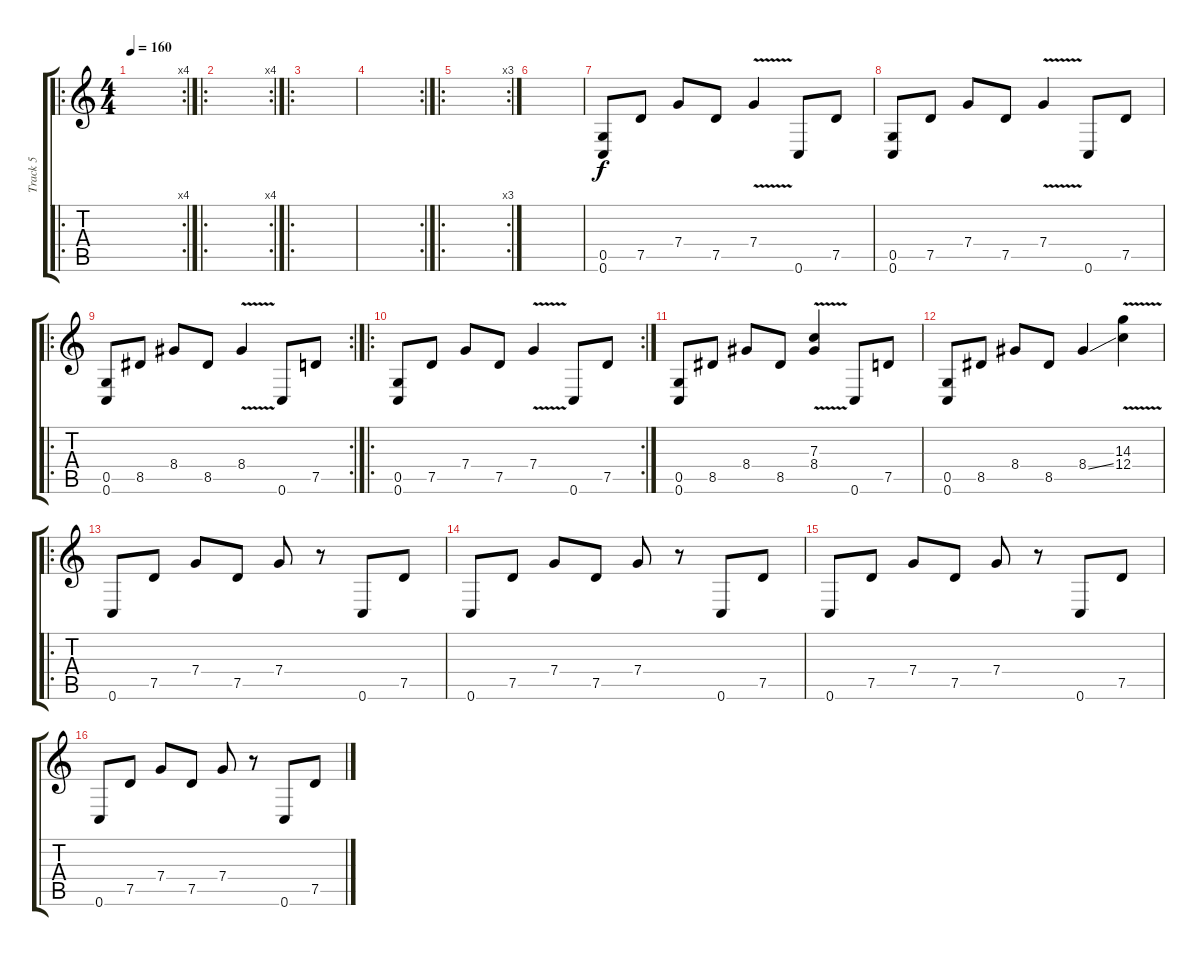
\track ("Track 5" "Track 5") {instrument distortionguitar}
\staff {score tabs}
\tuning (D4 A3 F3 C3 G2 C2) {hide}
\ro
\rc 4
\ts (4 4)
\tempo 160
\clef g2
\ks c
|
\ro
\rc 4
|
\ro
|
\rc 2
|
\ro
\rc 3
|
|
(0.5 0.6).8 7.5.8 7.4.8 7.5.8 7.4{v}.4 0.6.8 7.5.8 |
(0.5 0.6).8 7.5.8 7.4.8 7.5.8 7.4{v}.4 0.6.8 7.5.8 |
\ro
\rc 2
(0.5 0.6).8 8.5.8 8.4.8 8.5.8 8.4{v}.4 0.6.8 7.5.8 |
\ro
\rc 2
(0.5 0.6).8 7.5.8 7.4.8 7.5.8 7.4{v}.4 0.6.8 7.5.8 |
(0.5 0.6).8 8.5.8 8.4.8 8.5.8 (7.3{v} 8.4{v}).4 0.6.8 7.5.8 |
(0.5 0.6).8 8.5.8 8.4.8 8.5.8 8.4{ss}.4 (14.3{v} 12.4{v}).4 |
\ro
0.6.8 7.5.8 7.4.8 7.5.8 7.4.8 r.8 0.6.8 7.5.8 |
0.6.8 7.5.8 7.4.8 7.5.8 7.4.8 r.8 0.6.8 7.5.8 |
0.6.8 7.5.8 7.4.8 7.5.8 7.4.8 r.8 0.6.8 7.5.8 |
0.6.8 7.5.8 7.4.8 7.5.8 7.4.8 r.8 0.6.8 7.5.8
